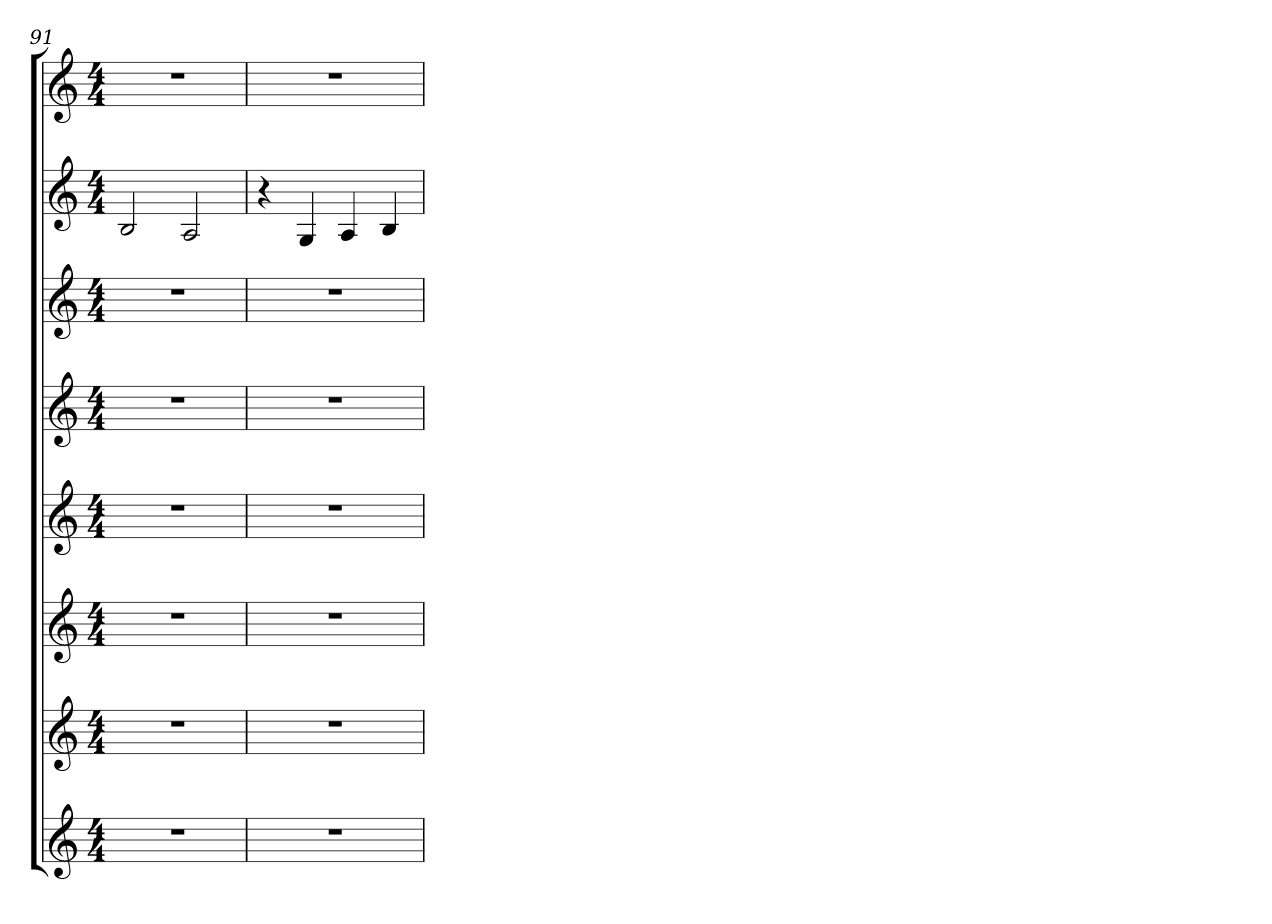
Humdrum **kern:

**kern	**kern	**kern	**kern	**kern	**kern	**kern	**kern
*part8	*part7	*part6	*part5	*part4	*part3	*part2	*part1
*staff8	*staff7	*staff6	*staff5	*staff4	*staff3	*staff2	*staff1
*clefG2	*clefG2	*clefG2	*clefG2	*clefG2	*clefG2	*clefG2	*clefG2
*k[]	*k[]	*k[]	*k[]	*k[]	*k[]	*k[]	*k[]
*M4/4	*M4/4	*M4/4	*M4/4	*M4/4	*M4/4	*M4/4	*M4/4
=91	=91	=91	=91	=91	=91	=91	=91
1r	1r	1r	1r	1r	1r	2B/	1r
.	.	.	.	.	.	2A/	.
=92	=92	=92	=92	=92	=92	=92	=92
1r	1r	1r	1r	1r	1r	4r	1r
.	.	.	.	.	.	4G/	.
.	.	.	.	.	.	4A/	.
.	.	.	.	.	.	4B/	.
=	=	=	=	=	=	=	=
*-	*-	*-	*-	*-	*-	*-	*-
